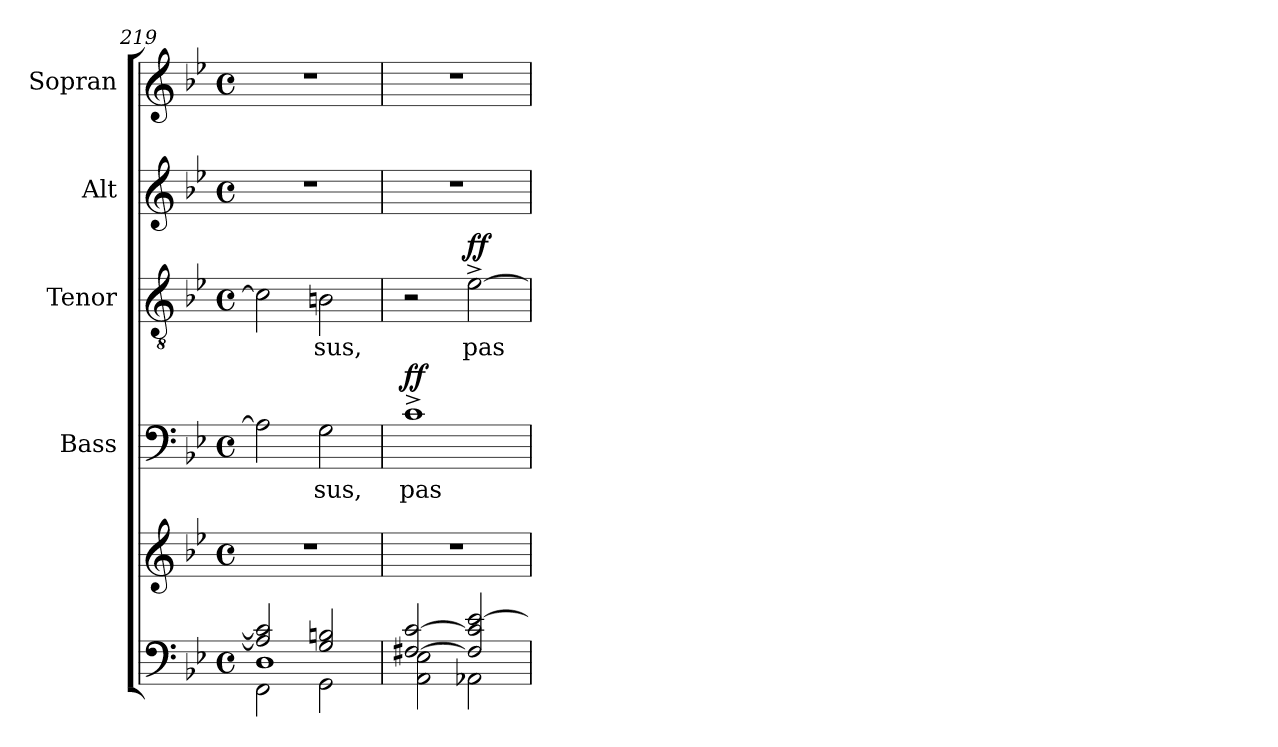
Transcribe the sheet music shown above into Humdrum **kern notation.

**kern	**kern	**kern	**text	**dynam	**kern	**text	**dynam	**kern	**kern
*part5	*part5	*part4	*part4	*part4	*part3	*part3	*part3	*part2	*part1
*staff6	*staff5	*staff4	*staff4	*staff4	*staff3	*staff3	*staff3	*staff2	*staff1
*	*	*I"Bass	*	*	*I"Tenor	*	*	*I"Alt	*I"Sopran
*	*	*I'B.	*	*	*I'T.	*	*	*I'A.	*I'S.
*clefF4	*clefG2	*clefF4	*	*	*clefGv2	*	*	*clefG2	*clefG2
*k[b-e-]	*k[b-e-]	*k[b-e-]	*	*	*k[b-e-]	*	*	*k[b-e-]	*k[b-e-]
*B-:	*B-:	*B-:	*	*	*B-:	*	*	*B-:	*B-:
*M4/4	*M4/4	*M4/4	*	*	*M4/4	*	*	*M4/4	*M4/4
*met(c)	*met(c)	*met(c)	*	*	*met(c)	*	*	*met(c)	*met(c)
=219	=219	=219	=219	=219	=219	=219	=219	=219	=219
*^	*	*	*	*	*	*	*	*	*
*	*^	*	*	*	*	*	*	*	*	*
2A-/] 2c/]	2FF\	1D	1r	2A-\]	.	.	2c\]	.	.	1r	1r
!	!	!	!	!	!LO:LY:b	!	!	!LO:LY:b	!	!	!
2G/ 2Bn/	2GG\	.	.	2G\	-sus,	.	2Bn\	-sus,	.	.	.
*	*v	*v	*	*	*	*	*	*	*	*	*
=220	=220	=220	=220	=220	=220	=220	=220	=220	=220	=220
!	!	!	!	!LO:LY:b	!LO:DY:a	!	!	!	!	!
[>2F#X/ [>2c/	2AA\ 2E-\	1r	1c^>	pas-	ff	2r	.	.	1r	1r
!	!	!	!	!	!	!	!LO:LY:b	!LO:DY:a	!	!
2F#/] 2c/] [>2e-/	2AA-X\	.	.	.	.	[2e-^>\	pas-	ff	.	.
*v	*v	*	*	*	*	*	*	*	*	*
=	=	=	=	=	=	=	=	=	=
*-	*-	*-	*-	*-	*-	*-	*-	*-	*-
